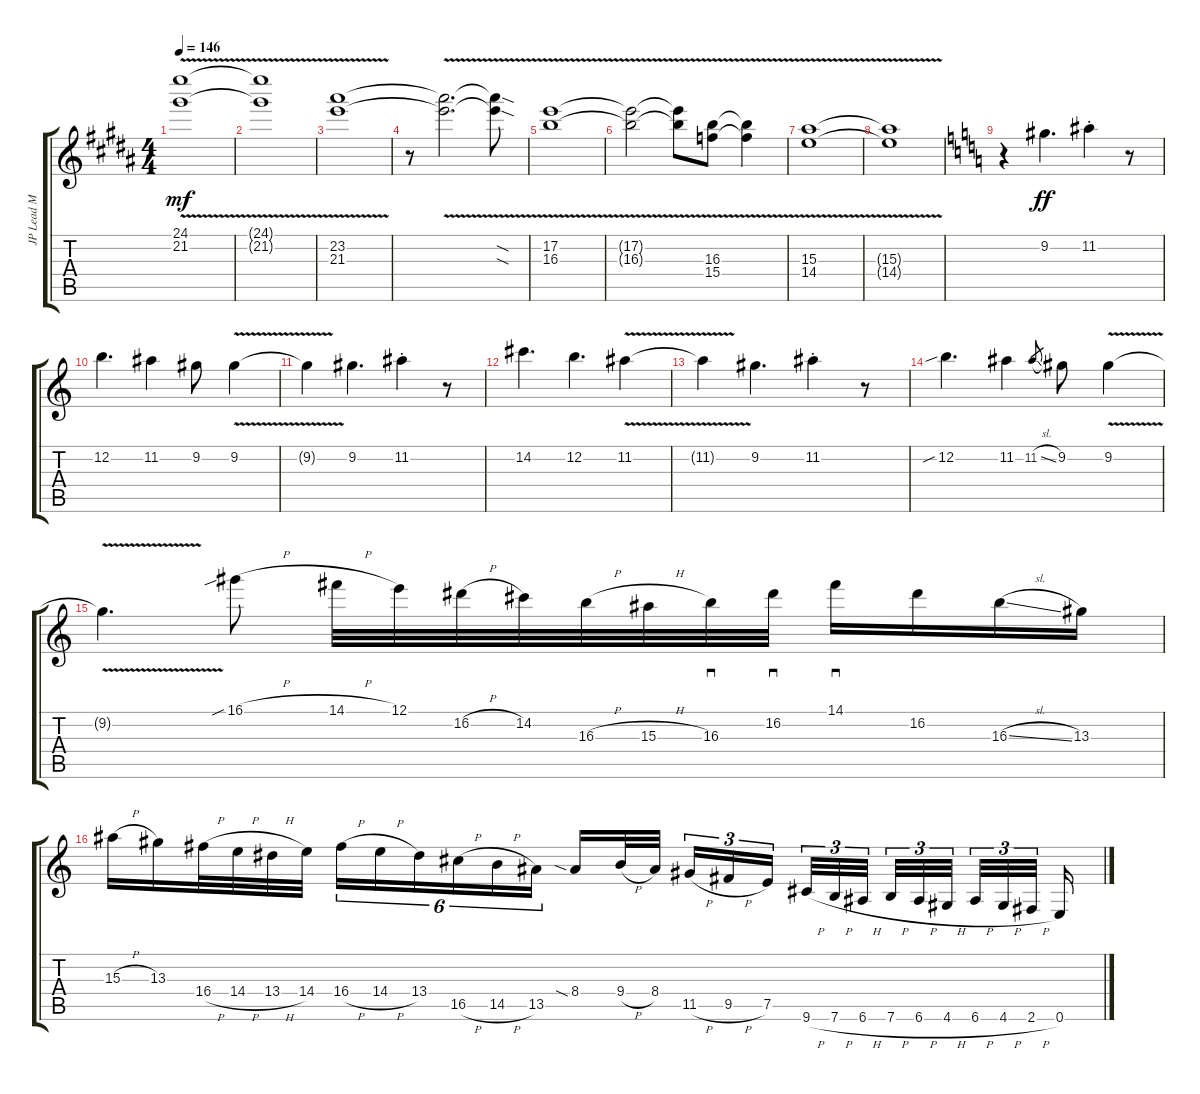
\track ("JP Lead M" "JP Lead M") {instrument distortionguitar}
\staff {score tabs}
\tuning (E4 B3 G3 D3 A2 E2) {hide}
\ts (4 4)
\tempo 146
\clef g2
\ks b
(24.1{v} 21.2{v}).1{dy mf} |
\ks g#minor
(24.1{v t} 21.2{v t}).1 |
(23.2{v} 21.3{v}).1 |
r.8 (23.2{v t} 21.3{v t}).2{d} (23.2{sod t} 21.3{sod t}).8 |
\ks b
(17.2{v} 16.3{v}).1 |
\ks g#minor
(17.2{v t} 16.3{v t}).2 (17.2{v t} 16.3{v t}).8 (16.3{v} 15.4{v}).8 (16.3{v t} 15.4{v t}).4 |
(15.3{v} 14.4{v}).1 |
(15.3{v t} 14.4{v t}).1 |
\ks c
r.4 9.2.4{d dy ff} 11.2{st}.4 r.8 |
12.2.4{d} 11.2.4 9.2.8 9.2{v}.4 |
9.2{v t}.4 9.2.4{d} 11.2{st}.4 r.8 |
14.2.4{d} 12.2.4{d} 11.2{v}.4 |
11.2{t}.4 9.2.4{d} 11.2{st}.4 r.8 |
12.2{sib}.4{d} 11.2.4 11.2{sl}.8{gr} 9.2.8 9.2{v}.4 |
9.2{v t}.4{d} 16.1{sib h}.8 14.1{h}.32 12.1.32 16.2{h}.32 14.2.32 16.3{h}.32 15.3{h}.32 16.3.32{sd} 16.2.32{sd} 14.1.16{sd} 16.2.16 16.3{sl}.16 13.3.16 |
15.3{h}.16 13.3.16 16.4{h}.32 14.4{h}.32 13.4{h}.32 14.4.32 16.4{h}.16{tu (6 4)} 14.4{h}.16{tu (6 4)} 13.4.16{tu (6 4)} 16.5{h}.16{tu (6 4)} 14.5{h}.16{tu (6 4)} 13.5.16{tu (6 4)} 8.4{sia}.16 9.4{h}.32 8.4.32 11.5{h}.16{tu (3 2)} 9.5{h}.16{tu (3 2)} 7.5.16{tu (3 2)} 9.6{h}.32{tu (3 2)} 7.6{h}.32{tu (3 2)} 6.6{h}.32{tu (3 2)} 7.6{h}.32{tu (3 2)} 6.6{h}.32{tu (3 2)} 4.6{h}.32{tu (3 2)} 6.6{h}.32{tu (3 2)} 4.6{h}.32{tu (3 2)} 2.6{h}.32{tu (3 2)} 0.6.16
